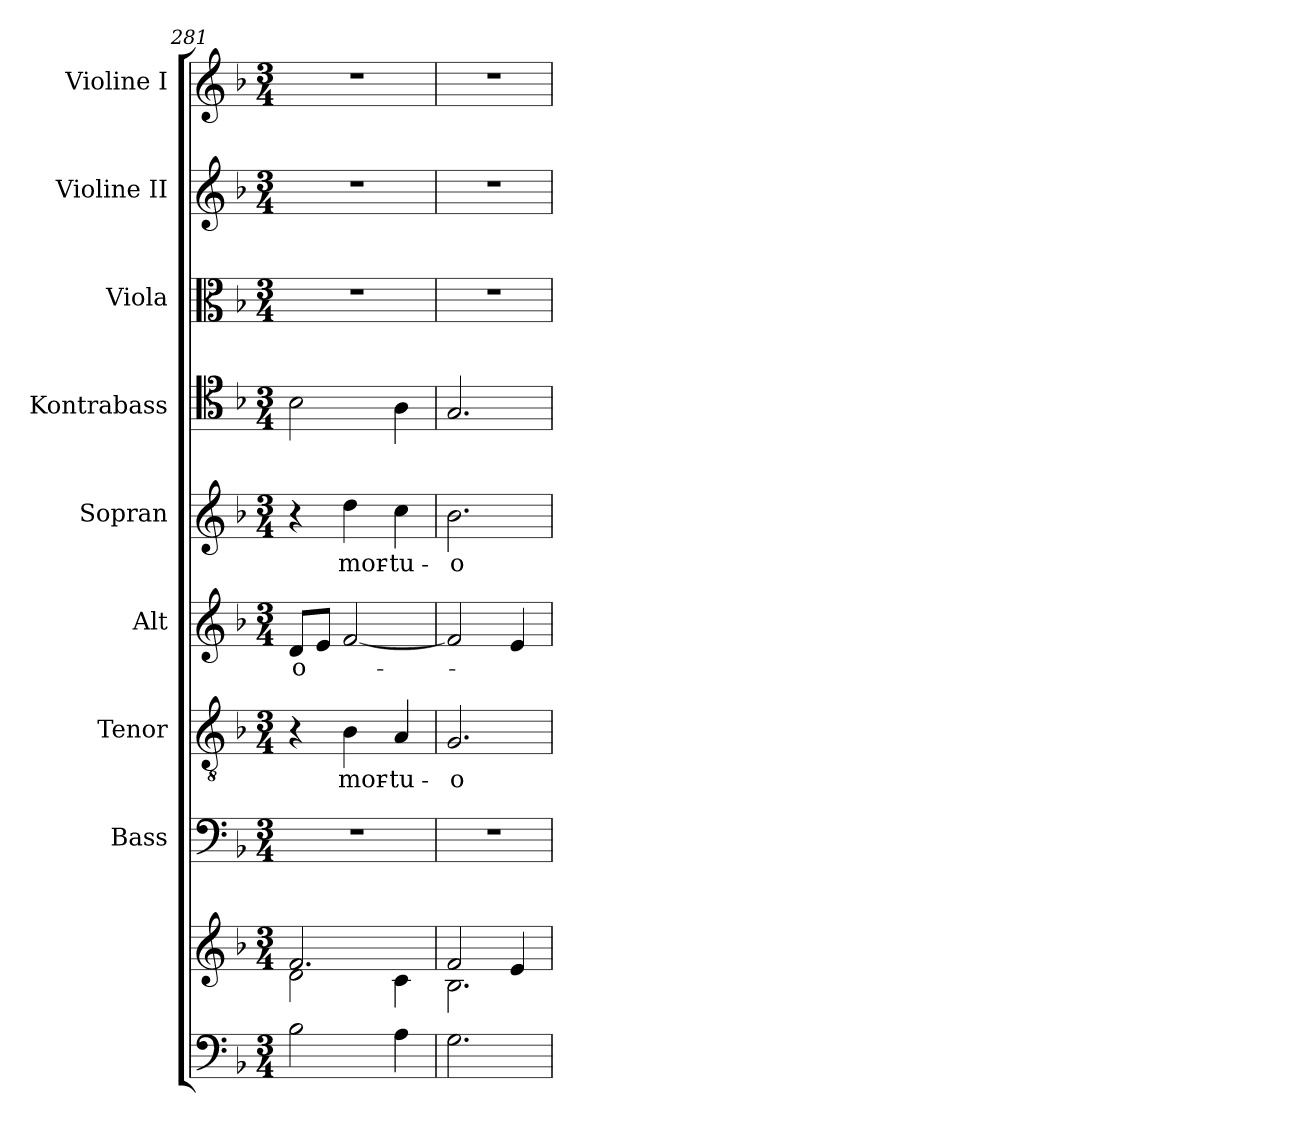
**kern	**kern	**kern	**kern	**text	**kern	**text	**kern	**text	**kern	**kern	**kern	**kern
*part9	*part9	*part8	*part7	*part7	*part6	*part6	*part5	*part5	*part4	*part3	*part2	*part1
*staff10	*staff9	*staff8	*staff7	*staff7	*staff6	*staff6	*staff5	*staff5	*staff4	*staff3	*staff2	*staff1
*	*	*I"Bass	*I"Tenor	*	*I"Alt	*	*I"Sopran	*	*I"Kontrabass	*I"Viola	*I"Violine II	*I"Violine I
*	*	*I'B.	*I'T.	*	*I'A.	*	*I'S.	*	*I'Kb.	*I'Vla.	*I'Vl. II	*I'Vl. I
*clefF4	*clefG2	*clefF4	*clefGv2	*	*clefG2	*	*clefG2	*	*clefC4	*clefC3	*clefG2	*clefG2
*	*	*	*	*	*	*	*	*	*ITrd7c12	*	*	*
*k[b-]	*k[b-]	*k[b-]	*k[b-]	*	*k[b-]	*	*k[b-]	*	*k[b-]	*k[b-]	*k[b-]	*k[b-]
*F:	*F:	*F:	*F:	*	*F:	*	*F:	*	*F:	*F:	*F:	*F:
*M3/4	*M3/4	*M3/4	*M3/4	*	*M3/4	*	*M3/4	*	*M3/4	*M3/4	*M3/4	*M3/4
=281	=281	=281	=281	=281	=281	=281	=281	=281	=281	=281	=281	=281
*	*^	*	*	*	*	*	*	*	*	*	*	*
!	!	!	!	!	!	!	!LO:LY:b	!	!	!	!	!	!
2B-\	2.f/	2d\	2.r	4r	.	8d/L	-o-	4r	.	2BB-\	2.r	2.r	2.r
.	.	.	.	.	.	8e/J	.	.	.	.	.	.	.
!	!	!	!	!	!LO:LY:b	!	!	!	!LO:LY:b	!	!	!	!
.	.	.	.	4B-\	mor-	[2f/	.	4dd\	mor-	.	.	.	.
!	!	!	!	!	!LO:LY:b	!	!	!	!LO:LY:b	!	!	!	!
4A\	.	4c\	.	4A/	-tu-	.	.	4cc\	-tu-	4AA\	.	.	.
=282	=282	=282	=282	=282	=282	=282	=282	=282	=282	=282	=282	=282	=282
!	!	!	!	!	!LO:LY:b	!	!	!	!LO:LY:b	!	!	!	!
2.G\	2f/	2.B-\	2.r	2.G/	-o-	2f/]	.	2.b-\	-o-	2.GG/	2.r	2.r	2.r
.	4e/	.	.	.	.	4e/	.	.	.	.	.	.	.
*	*v	*v	*	*	*	*	*	*	*	*	*	*	*
=	=	=	=	=	=	=	=	=	=	=	=	=
*-	*-	*-	*-	*-	*-	*-	*-	*-	*-	*-	*-	*-
